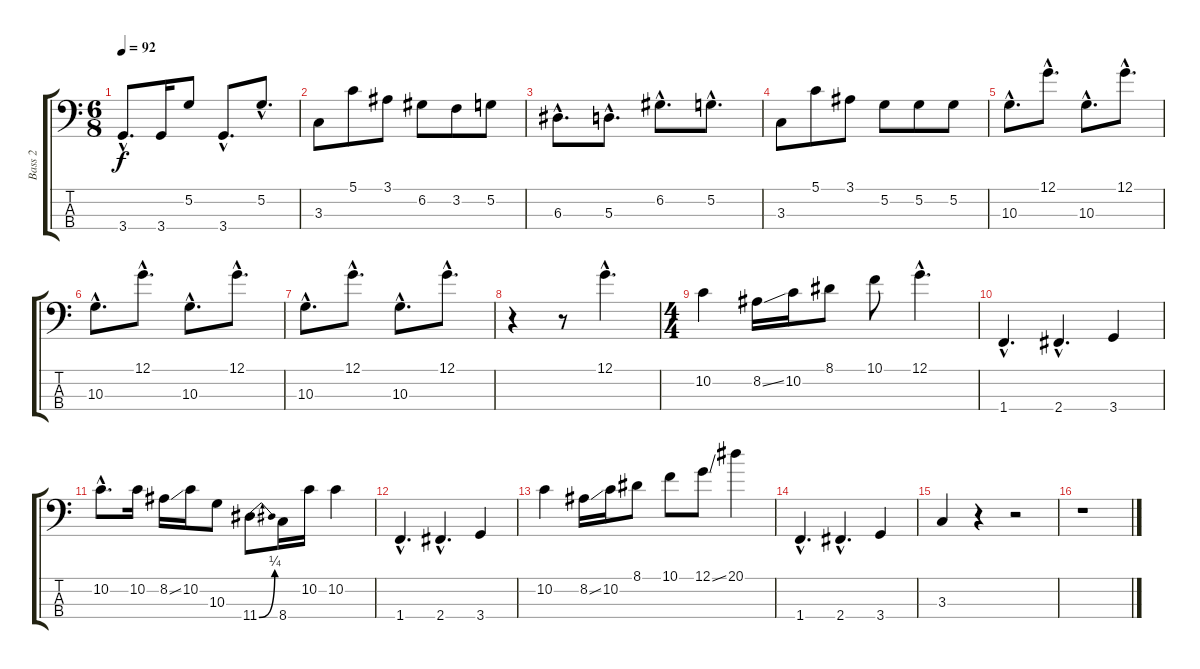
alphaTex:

\track ("Bass 2" "Bass 2") {instrument electricbassfinger}
\staff {score tabs}
\tuning (G2 D2 A1 E1) {hide}
\ts (6 8)
\tempo 92
\clef f4
\ks c
3.4{hac}.8{d dy f} 3.4.16 5.2.8 3.4{hac}.8{d} 5.2{hac}.8{d} |
3.3.8 5.1.8 3.1.8 6.2.8 3.2.8 5.2.8 |
6.3{hac}.8{d} 5.3{hac}.8{d} 6.2{hac}.8{d} 5.2{hac}.8{d} |
3.3.8 5.1.8 3.1.8 5.2.8 5.2.8 5.2.8 |
10.3{hac}.8{d} 12.1{hac}.8{d} 10.3{hac}.8{d} 12.1{hac}.8{d} |
10.3{hac}.8{d} 12.1{hac}.8{d} 10.3{hac}.8{d} 12.1{hac}.8{d} |
10.3{hac}.8{d} 12.1{hac}.8{d} 10.3{hac}.8{d} 12.1{hac}.8{d} |
r.4 r.8 12.1{hac}.4{d} |
\ts (4 4)
10.2.4 8.2{ss}.16 10.2.16 8.1.8 10.1.8 12.1{hac}.4{d} |
1.4{hac}.4{d} 2.4{hac}.4{d} 3.4.4 |
10.2{hac}.8{d} 10.2.16 8.2{ss}.16 10.2.16 10.3.8 11.4{be (bend 0 0 60 1)}.8 8.4.16 10.2.16 10.2.4 |
1.4{hac}.4{d} 2.4{hac}.4{d} 3.4.4 |
10.2.4 8.2{ss}.16 10.2.16 8.1.8 10.1.8 12.1{ss}.8 20.1.4 |
1.4{hac}.4{d} 2.4{hac}.4{d} 3.4.4 |
3.3.4 r.4 r.2 |
r.1
